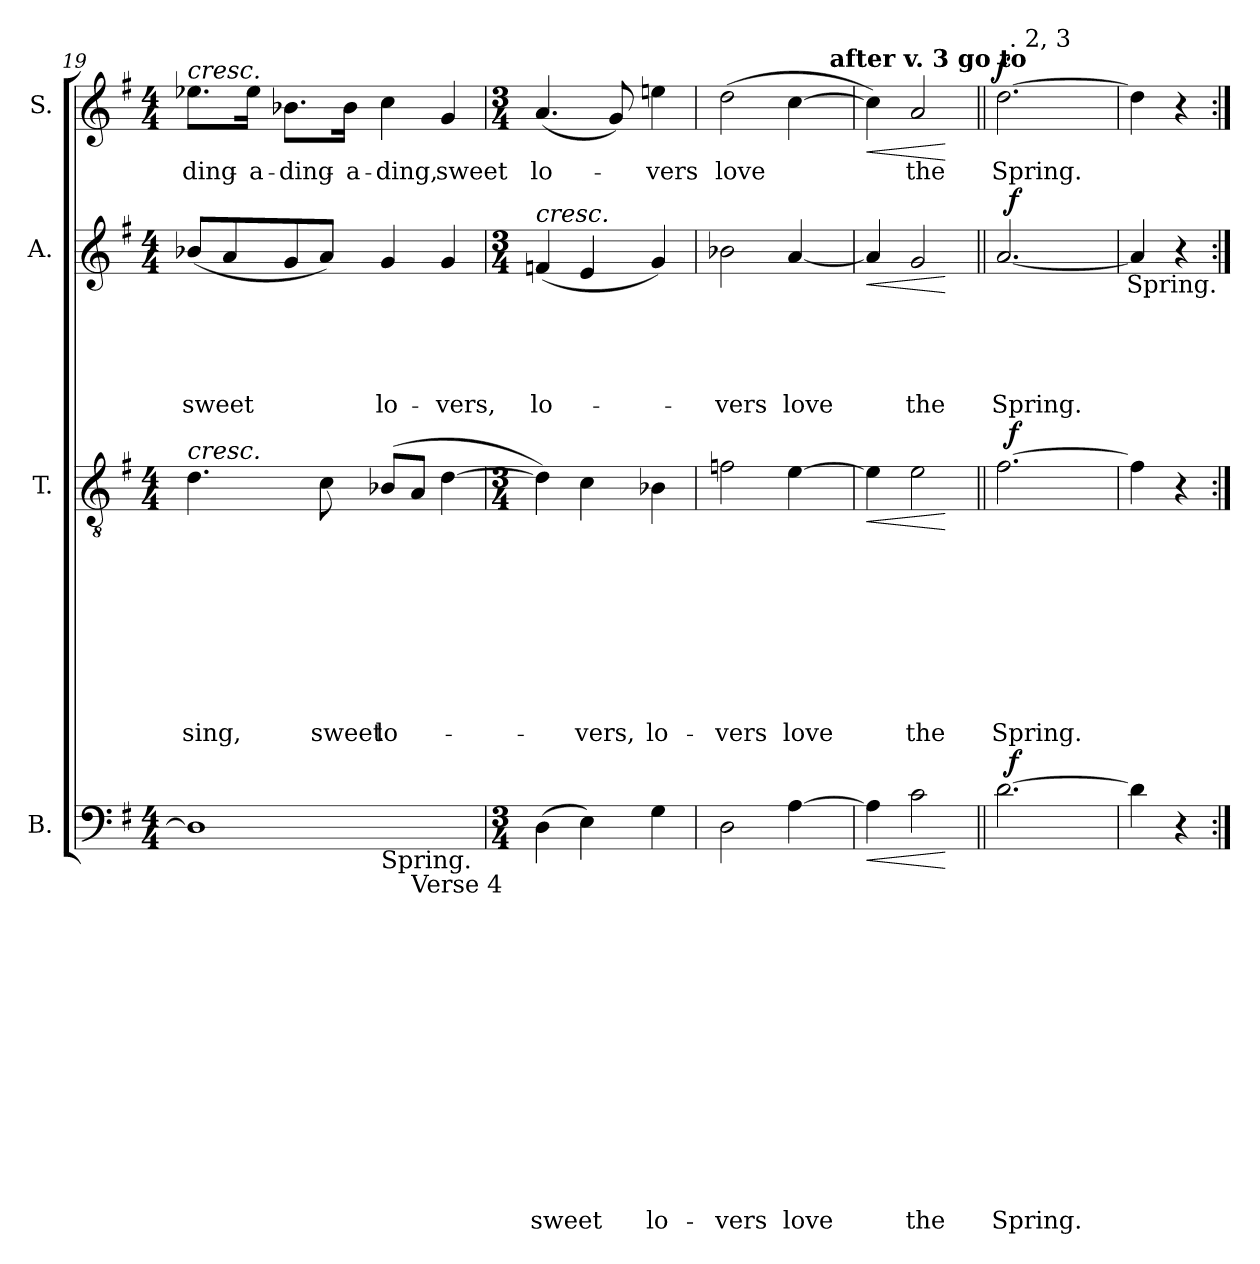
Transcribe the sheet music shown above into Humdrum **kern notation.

**kern	**text	**text	**text	**text	**text	**text	**text	**text	**text	**text	**text	**text	**text	**text	**dynam	**kern	**text	**text	**text	**text	**text	**text	**text	**text	**text	**dynam	**kern	**text	**text	**text	**text	**text	**dynam	**kern	**text	**dynam
*part4	*part4	*part4	*part4	*part4	*part4	*part4	*part4	*part4	*part4	*part4	*part4	*part4	*part4	*part4	*part4	*part3	*part3	*part3	*part3	*part3	*part3	*part3	*part3	*part3	*part3	*part3	*part2	*part2	*part2	*part2	*part2	*part2	*part2	*part1	*part1	*part1
*staff4	*staff4	*staff4	*staff4	*staff4	*staff4	*staff4	*staff4	*staff4	*staff4	*staff4	*staff4	*staff4	*staff4	*staff4	*staff4	*staff3	*staff3	*staff3	*staff3	*staff3	*staff3	*staff3	*staff3	*staff3	*staff3	*staff3	*staff2	*staff2	*staff2	*staff2	*staff2	*staff2	*staff2	*staff1	*staff1	*staff1
*I"B.	*	*	*	*	*	*	*	*	*	*	*	*	*	*	*	*I"T.	*	*	*	*	*	*	*	*	*	*	*I"A.	*	*	*	*	*	*	*I"S.	*	*
*clefF4	*	*	*	*	*	*	*	*	*	*	*	*	*	*	*	*clefGv2	*	*	*	*	*	*	*	*	*	*	*clefG2	*	*	*	*	*	*	*clefG2	*	*
*k[f#]	*	*	*	*	*	*	*	*	*	*	*	*	*	*	*	*k[f#]	*	*	*	*	*	*	*	*	*	*	*k[f#]	*	*	*	*	*	*	*k[f#]	*	*
*G:	*	*	*	*	*	*	*	*	*	*	*	*	*	*	*	*G:	*	*	*	*	*	*	*	*	*	*	*G:	*	*	*	*	*	*	*G:	*	*
*M4/4	*	*	*	*	*	*	*	*	*	*	*	*	*	*	*	*M4/4	*	*	*	*	*	*	*	*	*	*	*M4/4	*	*	*	*	*	*	*M4/4	*	*
=19	=19	=19	=19	=19	=19	=19	=19	=19	=19	=19	=19	=19	=19	=19	=19	=19	=19	=19	=19	=19	=19	=19	=19	=19	=19	=19	=19	=19	=19	=19	=19	=19	=19	=19	=19	=19
!	!	!	!	!	!	!	!	!	!	!	!	!	!	!	!	!	!	!	!	!	!	!	!	!	!	!	!	!	!	!	!	!	!	!LO:TX:a:i:t=cresc.	!	!
!	!	!	!	!	!	!	!	!	!	!	!	!	!	!	!	!LO:TX:a:i:t=cresc.	!	!	!	!	!	!	!	!	!	!	!	!	!	!	!	!	!	!	!	!
!	!	!	!	!	!	!	!	!	!	!	!	!	!	!	!	!	!	!	!	!	!	!	!	!	!LO:LY:b	!	!	!	!	!	!	!LO:LY:b	!	!	!LO:LY:b	!
*^	*	*	*	*	*	*	*	*	*	*	*	*	*	*	*	*	*	*	*	*	*	*	*	*	*	*	*	*	*	*	*	*	*	*	*	*
*	*^	*	*	*	*	*	*	*	*	*	*	*	*	*	*	*	*	*	*	*	*	*	*	*	*	*	*	*	*	*	*	*	*	*	*	*	*
1D]	2ryy	2ryy	.	.	.	.	.	.	.	.	.	.	.	.	.	.	.	4.d\	.	.	.	.	.	.	.	.	sing,	.	(<8b-X/L	.	.	.	.	sweet	.	8.ee-X\L	ding-	.
.	.	.	.	.	.	.	.	.	.	.	.	.	.	.	.	.	.	.	.	.	.	.	.	.	.	.	.	.	8a/	.	.	.	.	.	.	.	.	.
!	!	!	!	!	!	!	!	!	!	!	!	!	!	!	!	!	!	!	!	!	!	!	!	!	!	!	!	!	!	!	!	!	!	!	!	!	!LO:LY:b	!
.	.	.	.	.	.	.	.	.	.	.	.	.	.	.	.	.	.	.	.	.	.	.	.	.	.	.	.	.	.	.	.	.	.	.	.	16ee-\Jk	-a-	.
!	!	!	!	!	!	!	!	!	!	!	!	!	!	!	!	!	!	!	!	!	!	!	!	!	!	!	!	!	!	!	!	!	!	!	!	!	!LO:LY:b	!
.	.	.	.	.	.	.	.	.	.	.	.	.	.	.	.	.	.	.	.	.	.	.	.	.	.	.	.	.	8g/	.	.	.	.	.	.	8.b-X\L	-ding-	.
!	!	!	!	!	!	!	!	!	!	!	!	!	!	!	!	!	!	!	!	!	!	!	!	!	!	!	!LO:LY:b	!	!	!	!	!	!	!	!	!	!	!
.	.	.	.	.	.	.	.	.	.	.	.	.	.	.	.	.	.	8c\	.	.	.	.	.	.	.	.	sweet	.	8a/J)	.	.	.	.	.	.	.	.	.
!	!	!	!	!	!	!	!	!	!	!	!	!	!	!	!	!	!	!	!	!	!	!	!	!	!	!	!	!	!	!	!	!	!	!	!	!	!LO:LY:b	!
.	.	.	.	.	.	.	.	.	.	.	.	.	.	.	.	.	.	.	.	.	.	.	.	.	.	.	.	.	.	.	.	.	.	.	.	16b-\Jk	-a-	.
!	!LO:TX:b:t=Spring.	!	!	!	!	!	!	!	!	!	!	!	!	!	!	!	!	!	!	!	!	!	!	!	!	!	!	!	!	!	!	!	!	!	!	!	!	!
!	!	!	!	!	!	!	!	!	!	!	!	!	!	!	!	!	!	!	!	!	!	!	!	!	!	!	!LO:LY:b	!	!	!	!	!	!	!LO:LY:b	!	!	!LO:LY:b	!
.	2ryy	8ryy	.	.	.	.	.	.	.	.	.	.	.	.	.	.	.	(>8B-X/L	.	.	.	.	.	.	.	.	lo-	.	4g/	.	.	.	.	lo-	.	4cc\	-ding,	.
!	!	!LO:TX:b:t=Verse 4	!	!	!	!	!	!	!	!	!	!	!	!	!	!	!	!	!	!	!	!	!	!	!	!	!	!	!	!	!	!	!	!	!	!	!	!
.	.	4.ryy	.	.	.	.	.	.	.	.	.	.	.	.	.	.	.	8A/J	.	.	.	.	.	.	.	.	.	.	.	.	.	.	.	.	.	.	.	.
!	!	!	!	!	!	!	!	!	!	!	!	!	!	!	!	!	!	!	!	!	!	!	!	!	!	!	!	!	!	!	!	!	!	!LO:LY:b	!	!	!LO:LY:b	!
.	.	.	.	.	.	.	.	.	.	.	.	.	.	.	.	.	.	[<4d\	.	.	.	.	.	.	.	.	.	.	4g/	.	.	.	.	-vers,	.	4g/	sweet	.
*v	*v	*v	*	*	*	*	*	*	*	*	*	*	*	*	*	*	*	*	*	*	*	*	*	*	*	*	*	*	*	*	*	*	*	*	*	*	*	*
!!LO:LB:g=z
=20	=20	=20	=20	=20	=20	=20	=20	=20	=20	=20	=20	=20	=20	=20	=20	=20	=20	=20	=20	=20	=20	=20	=20	=20	=20	=20	=20	=20	=20	=20	=20	=20	=20	=20	=20	=20
*M3/4	*	*	*	*	*	*	*	*	*	*	*	*	*	*	*	*M3/4	*	*	*	*	*	*	*	*	*	*	*M3/4	*	*	*	*	*	*	*M3/4	*	*
*^	*	*	*	*	*	*	*	*	*	*	*	*	*	*	*	*	*	*	*	*	*	*	*	*	*	*	*	*	*	*	*	*	*	*	*	*
*	*^	*	*	*	*	*	*	*	*	*	*	*	*	*	*	*	*	*	*	*	*	*	*	*	*	*	*	*	*	*	*	*	*	*	*	*	*
!	!	!	!	!	!	!	!	!	!	!	!	!	!	!	!	!	!	!	!	!	!	!	!	!	!	!	!	!	!LO:TX:a:i:t=cresc.	!	!	!	!	!	!	!	!	!
!LO:TX:a:i:t=cresc.	!	!	!	!	!	!	!	!	!	!	!	!	!	!	!	!	!	!	!	!	!	!	!	!	!	!	!	!	!	!	!	!	!	!	!	!	!	!
!	!	!	!	!	!	!	!	!	!	!	!	!	!	!	!	!LO:LY:b	!	!	!	!	!	!	!	!	!	!	!	!	!	!	!	!	!	!LO:LY:b	!	!	!LO:LY:b	!
*v	*v	*v	*	*	*	*	*	*	*	*	*	*	*	*	*	*	*	*	*	*	*	*	*	*	*	*	*	*	*	*	*	*	*	*	*	*	*	*
(>4D\	.	.	.	.	.	.	.	.	.	.	.	.	.	sweet	.	4d\])	.	.	.	.	.	.	.	.	.	.	(4fn/	.	.	.	.	lo-	.	(<4.a/	lo-	.
!	!	!	!	!	!	!	!	!	!	!	!	!	!	!	!	!	!	!	!	!	!	!	!	!	!LO:LY:b	!	!	!	!	!	!	!	!	!	!	!
4E\)	.	.	.	.	.	.	.	.	.	.	.	.	.	.	.	4c\	.	.	.	.	.	.	.	.	-vers,	.	4e/	.	.	.	.	.	.	.	.	.
.	.	.	.	.	.	.	.	.	.	.	.	.	.	.	.	.	.	.	.	.	.	.	.	.	.	.	.	.	.	.	.	.	.	8g/)	.	.
!	!	!	!	!	!	!	!	!	!	!	!	!	!	!LO:LY:b	!	!	!	!	!	!	!	!	!	!	!LO:LY:b	!	!	!	!	!	!	!	!	!	!LO:LY:b	!
4G\	.	.	.	.	.	.	.	.	.	.	.	.	.	lo-	.	4B-X\	.	.	.	.	.	.	.	.	lo-	.	4g/)	.	.	.	.	.	.	4een\	-vers	.
=21	=21	=21	=21	=21	=21	=21	=21	=21	=21	=21	=21	=21	=21	=21	=21	=21	=21	=21	=21	=21	=21	=21	=21	=21	=21	=21	=21	=21	=21	=21	=21	=21	=21	=21	=21	=21
!	!	!	!	!	!	!	!	!	!	!	!	!	!	!LO:LY:b	!	!	!	!	!	!	!	!	!	!	!LO:LY:b	!	!	!	!	!	!	!LO:LY:b	!	!	!LO:LY:b	!
*	*	*	*	*	*	*	*	*	*	*	*	*	*	*	*	*	*	*	*	*	*	*	*	*	*	*	*	*	*	*	*	*	*	*^	*	*
2D\	.	.	.	.	.	.	.	.	.	.	.	.	.	-vers	.	2fn\	.	.	.	.	.	.	.	.	-vers	.	2b-X\	.	.	.	.	-vers	.	(>2dd\	2ryy	love	.
!	!	!	!	!	!	!	!	!	!	!	!	!	!	!LO:LY:b	!	!	!	!	!	!	!	!	!	!	!LO:LY:b	!	!	!	!	!	!	!LO:LY:b	!	!	!	!	!
[>4A\	.	.	.	.	.	.	.	.	.	.	.	.	.	love	.	[>4e\	.	.	.	.	.	.	.	.	love	.	[<4a/	.	.	.	.	love	.	[>4cc\	8ryy	.	.
.	.	.	.	.	.	.	.	.	.	.	.	.	.	.	.	.	.	.	.	.	.	.	.	.	.	.	.	.	.	.	.	.	.	.	32ryy	.	.
!	!	!	!	!	!	!	!	!	!	!	!	!	!	!	!	!	!	!	!	!	!	!	!	!	!	!	!	!	!	!	!	!	!	!	!LO:TX:a:B:t=after v. 3 go to	!	!
.	.	.	.	.	.	.	.	.	.	.	.	.	.	.	.	.	.	.	.	.	.	.	.	.	.	.	.	.	.	.	.	.	.	.	16.ryy	.	.
=22	=22	=22	=22	=22	=22	=22	=22	=22	=22	=22	=22	=22	=22	=22	=22	=22	=22	=22	=22	=22	=22	=22	=22	=22	=22	=22	=22	=22	=22	=22	=22	=22	=22	=22	=22	=22	=22
!	!	!	!	!	!	!	!	!	!	!	!	!	!	!	!LO:HP:b	!	!	!	!	!	!	!	!	!	!	!LO:HP:b	!	!	!	!	!	!	!LO:HP:b	!	!	!	!LO:HP:b
*	*	*	*	*	*	*	*	*	*	*	*	*	*	*	*	*	*	*	*	*	*	*	*	*	*	*	*	*	*	*	*	*	*	*v	*v	*	*
4A\]	.	.	.	.	.	.	.	.	.	.	.	.	.	.	<	4e\]	.	.	.	.	.	.	.	.	.	<	4a/]	.	.	.	.	.	<	4cc\])	.	<
!	!	!	!	!	!	!	!	!	!	!	!	!	!	!LO:LY:b	!	!	!	!	!	!	!	!	!	!	!LO:LY:b	!	!	!	!	!	!	!LO:LY:b	!	!	!LO:LY:b	!
2c\	.	.	.	.	.	.	.	.	.	.	.	.	.	the	.	2e\	.	.	.	.	.	.	.	.	the	.	2g/	.	.	.	.	the	.	2a/	the	.
.	.	.	.	.	.	.	.	.	.	.	.	.	.	.	[	.	.	.	.	.	.	.	.	.	.	[	.	.	.	.	.	.	[	.	.	[
=23||	=23||	=23||	=23||	=23||	=23||	=23||	=23||	=23||	=23||	=23||	=23||	=23||	=23||	=23||	=23||	=23||	=23||	=23||	=23||	=23||	=23||	=23||	=23||	=23||	=23||	=23||	=23||	=23||	=23||	=23||	=23||	=23||	=23||	=23||	=23||	=23||
!	!	!	!	!	!	!	!	!	!	!	!	!	!	!LO:LY:b	!	!	!	!	!	!	!	!	!	!	!LO:LY:b	!	!	!	!	!	!	!LO:LY:b	!	!	!LO:LY:b	!LO:DY:a
*^	*	*	*	*	*	*	*	*	*	*	*	*	*	*	*	*^	*	*	*	*	*	*	*	*	*	*	*^	*	*	*	*	*	*	*^	*	*
[>2.d\	32ryy	.	.	.	.	.	.	.	.	.	.	.	.	.	Spring.	.	[>2.f#\	32ryy	.	.	.	.	.	.	.	.	Spring.	.	[<2.a/	32ryy	.	.	.	.	Spring.	.	[>2.dd\	32ryy	Spring.	f
!	!	!	!	!	!	!	!	!	!	!	!	!	!	!	!	!	!	!	!	!	!	!	!	!	!	!	!	!	!	!	!	!	!	!	!	!	!	!LO:TX:a:t=. 2, 3	!	!
!	!	!	!	!	!	!	!	!	!	!	!	!	!	!	!	!LO:DY:a	!	!	!	!	!	!	!	!	!	!	!	!LO:DY:a	!	!	!	!	!	!	!	!LO:DY:a	!	!	!	!
.	2ryy	.	.	.	.	.	.	.	.	.	.	.	.	.	.	f	.	2ryy	.	.	.	.	.	.	.	.	.	f	.	2ryy	.	.	.	.	.	f	.	2ryy	.	.
.	8..ryy	.	.	.	.	.	.	.	.	.	.	.	.	.	.	.	.	8..ryy	.	.	.	.	.	.	.	.	.	.	.	8..ryy	.	.	.	.	.	.	.	8..ryy	.	.
*v	*v	*	*	*	*	*	*	*	*	*	*	*	*	*	*	*	*	*	*	*	*	*	*	*	*	*	*	*	*v	*v	*	*	*	*	*	*	*v	*v	*	*
*	*	*	*	*	*	*	*	*	*	*	*	*	*	*	*	*v	*v	*	*	*	*	*	*	*	*	*	*	*	*	*	*	*	*	*	*	*	*
=24	=24	=24	=24	=24	=24	=24	=24	=24	=24	=24	=24	=24	=24	=24	=24	=24	=24	=24	=24	=24	=24	=24	=24	=24	=24	=24	=24	=24	=24	=24	=24	=24	=24	=24	=24	=24
4d\]	.	.	.	.	.	.	.	.	.	.	.	.	.	.	.	4f#\]	.	.	.	.	.	.	.	.	.	.	4a/]	.	.	.	.	.	.	4dd\]	.	.
4r	.	.	.	.	.	.	.	.	.	.	.	.	.	.	.	4r	.	.	.	.	.	.	.	.	.	.	4r	.	.	.	.	.	.	4r	.	.
!	!	!	!	!	!	!	!	!	!	!	!	!	!	!	!	!	!	!	!	!	!	!	!	!	!	!	!LO:TX:b:t=Spring.	!	!	!	!	!	!	!	!	!
=:|!	=:|!	=:|!	=:|!	=:|!	=:|!	=:|!	=:|!	=:|!	=:|!	=:|!	=:|!	=:|!	=:|!	=:|!	=:|!	=:|!	=:|!	=:|!	=:|!	=:|!	=:|!	=:|!	=:|!	=:|!	=:|!	=:|!	=:|!	=:|!	=:|!	=:|!	=:|!	=:|!	=:|!	=:|!	=:|!	=:|!
*-	*-	*-	*-	*-	*-	*-	*-	*-	*-	*-	*-	*-	*-	*-	*-	*-	*-	*-	*-	*-	*-	*-	*-	*-	*-	*-	*-	*-	*-	*-	*-	*-	*-	*-	*-	*-
